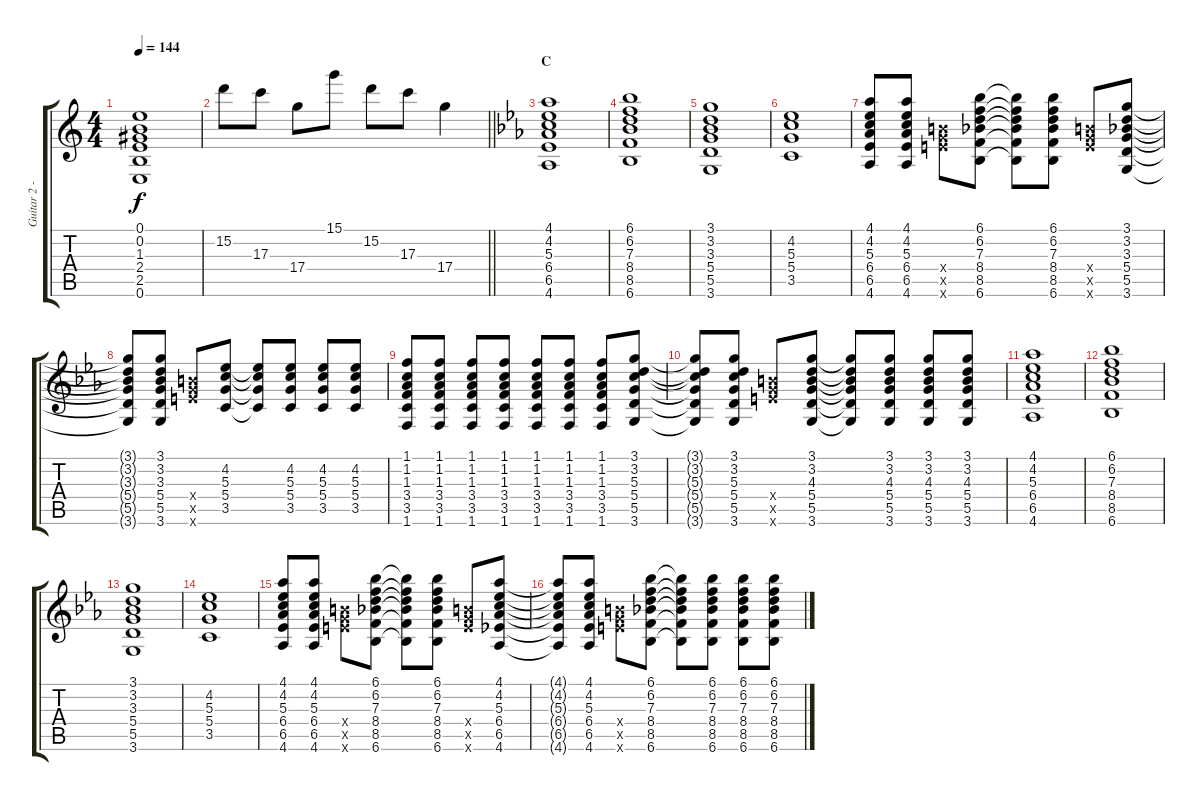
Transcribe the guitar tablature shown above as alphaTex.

\track ("Guitar 2 - Shinji" "Guitar 2 -") {instrument distortionguitar}
\staff {score tabs}
\tuning (E4 B3 G3 D3 A2 E2) {hide}
\ts (4 4)
\tempo 144
\clef g2
\ks c
(0.1{t} 0.2{t} 1.3{t} 2.4{t} 2.5{t} 0.6{t}).1{dy f} |
\barLineRight lightlight
15.2.8 17.3.8 17.4.8 15.1.8 15.2.8 17.3.8 17.4.4 |
\section ("" "C")
\ks eb
(4.1 4.2 5.3 6.4 6.5 4.6).1{volume 8} |
(6.1 6.2 7.3 8.4 8.5 6.6).1 |
(3.1 3.2 3.3 5.4 5.5 3.6).1 |
(4.2 5.3 5.4 3.5).1 |
(4.1 4.2 5.3 6.4 6.5 4.6).8 (4.1 4.2 5.3 6.4 6.5 4.6).8 (9.4{x} 10.5{x} 12.6{x}).8 (6.1 6.2 7.3 8.4 8.5 6.6).8 (6.1{t} 6.2{t} 7.3{t} 8.4{t} 8.5{t} 6.6{t}).8 (6.1 6.2 7.3 8.4 8.5 6.6).8 (9.4{x} 10.5{x} 12.6{x}).8 (3.1 3.2 3.3 5.4 5.5 3.6).8 |
(3.1{t} 3.2{t} 3.3{t} 5.4{t} 5.5{t} 3.6{t}).8 (3.1 3.2 3.3 5.4 5.5 3.6).8 (9.4{x} 10.5{x} 12.6{x}).8 (4.2 5.3 5.4 3.5).8 (4.2{t} 5.3{t} 5.4{t} 3.5{t}).8 (4.2 5.3 5.4 3.5).8 (4.2 5.3 5.4 3.5).8 (4.2 5.3 5.4 3.5).8 |
(1.1 1.2 1.3 3.4 3.5 1.6).8 (1.1 1.2 1.3 3.4 3.5 1.6).8 (1.1 1.2 1.3 3.4 3.5 1.6).8 (1.1 1.2 1.3 3.4 3.5 1.6).8 (1.1 1.2 1.3 3.4 3.5 1.6).8 (1.1 1.2 1.3 3.4 3.5 1.6).8 (1.1 1.2 1.3 3.4 3.5 1.6).8 (3.1 3.2 5.3 5.4 5.5 3.6).8 |
(3.1{t} 3.2{t} 5.3{t} 5.4{t} 5.5{t} 3.6{t}).8 (3.1 3.2 5.3 5.4 5.5 3.6).8 (9.4{x} 10.5{x} 12.6{x}).8 (3.1 3.2 4.3 5.4 5.5 3.6).8 (3.1{t} 3.2{t} 4.3{t} 5.4{t} 5.5{t} 3.6{t}).8 (3.1 3.2 4.3 5.4 5.5 3.6).8 (3.1 3.2 4.3 5.4 5.5 3.6).8 (3.1 3.2 4.3 5.4 5.5 3.6).8 |
(4.1 4.2 5.3 6.4 6.5 4.6).1 |
(6.1 6.2 7.3 8.4 8.5 6.6).1 |
(3.1 3.2 3.3 5.4 5.5 3.6).1 |
(4.2 5.3 5.4 3.5).1 |
(4.1 4.2 5.3 6.4 6.5 4.6).8 (4.1 4.2 5.3 6.4 6.5 4.6).8 (9.4{x} 10.5{x} 12.6{x}).8 (6.1 6.2 7.3 8.4 8.5 6.6).8 (6.1{t} 6.2{t} 7.3{t} 8.4{t} 8.5{t} 6.6{t}).8 (6.1 6.2 7.3 8.4 8.5 6.6).8 (9.4{x} 10.5{x} 12.6{x}).8 (4.1 4.2 5.3 6.4 6.5 4.6).8 |
(4.1{t} 4.2{t} 5.3{t} 6.4{t} 6.5{t} 4.6{t}).8 (4.1 4.2 5.3 6.4 6.5 4.6).8 (9.4{x} 10.5{x} 12.6{x}).8 (6.1 6.2 7.3 8.4 8.5 6.6).8 (6.1{t} 6.2{t} 7.3{t} 8.4{t} 8.5{t} 6.6{t}).8 (6.1 6.2 7.3 8.4 8.5 6.6).8 (6.1 6.2 7.3 8.4 8.5 6.6).8 (6.1 6.2 7.3 8.4 8.5 6.6).8
